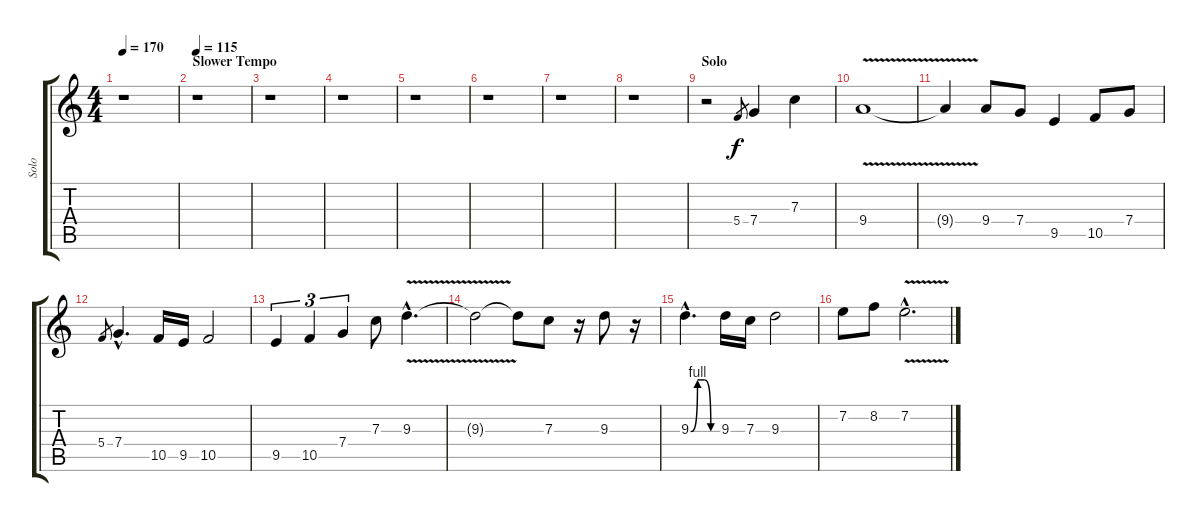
\track ("Solo" "Solo") {instrument distortionguitar}
\staff {score tabs}
\tuning (D4 A3 F3 C3 G2 D2) {hide}
\ts (4 4)
\tempo 170
\clef g2
\ks c
r.1{dy f} |
\section ("" "Slower Tempo")
\tempo 115
r.1 |
r.1 |
r.1 |
r.1 |
r.1 |
r.1 |
r.1 |
\section ("" "Solo")
r.2{volume 16 instrument distortionguitar} 5.4.8{gr} 7.4.4 7.3.4 |
9.4{v}.1 |
9.4{t}.4 9.4.8 7.4.8 9.5.4 10.5.8 7.4.8 |
5.4.8{gr} 7.4{hac}.4{d} 10.5.16 9.5.16 10.5.2 |
9.5.4{tu (3 2)} 10.5.4{tu (3 2)} 7.4.4{tu (3 2)} 7.3.8 9.3{v hac}.4{d} |
9.3{t}.2 9.3{t}.8 7.3.8 r.16 9.3.8 r.16 |
9.3{be (custom 0 0 15 4 30 4 45 0 60 0) hac}.4{d} 9.3.16 7.3.16 9.3.2 |
7.2.8 8.2.8 7.2{v hac}.2{d}
